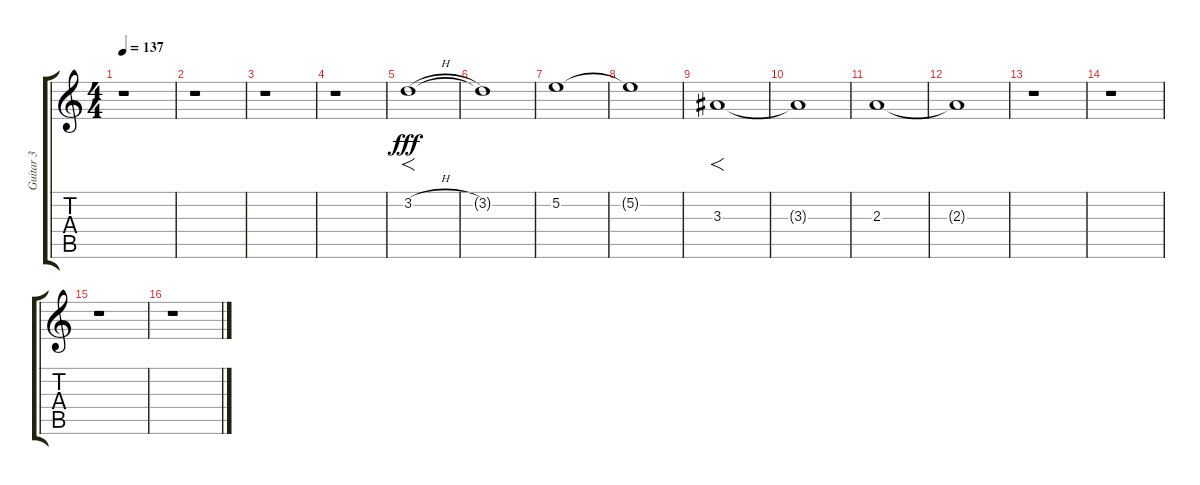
\track ("Guitar 3" "Guitar 3") {instrument distortionguitar}
\staff {score tabs}
\tuning (E4 B3 G3 D3 A2 E2) {hide}
\ts (4 4)
\tempo 137
\clef g2
\ks c
r.1{dy fff} |
r.1 |
r.1 |
r.1 |
3.2{h}.1{f} |
3.2{t}.1 |
5.2.1 |
5.2{t}.1 |
3.3.1{f} |
3.3{t}.1 |
2.3.1 |
2.3{t}.1 |
r.1 |
r.1 |
r.1 |
r.1
